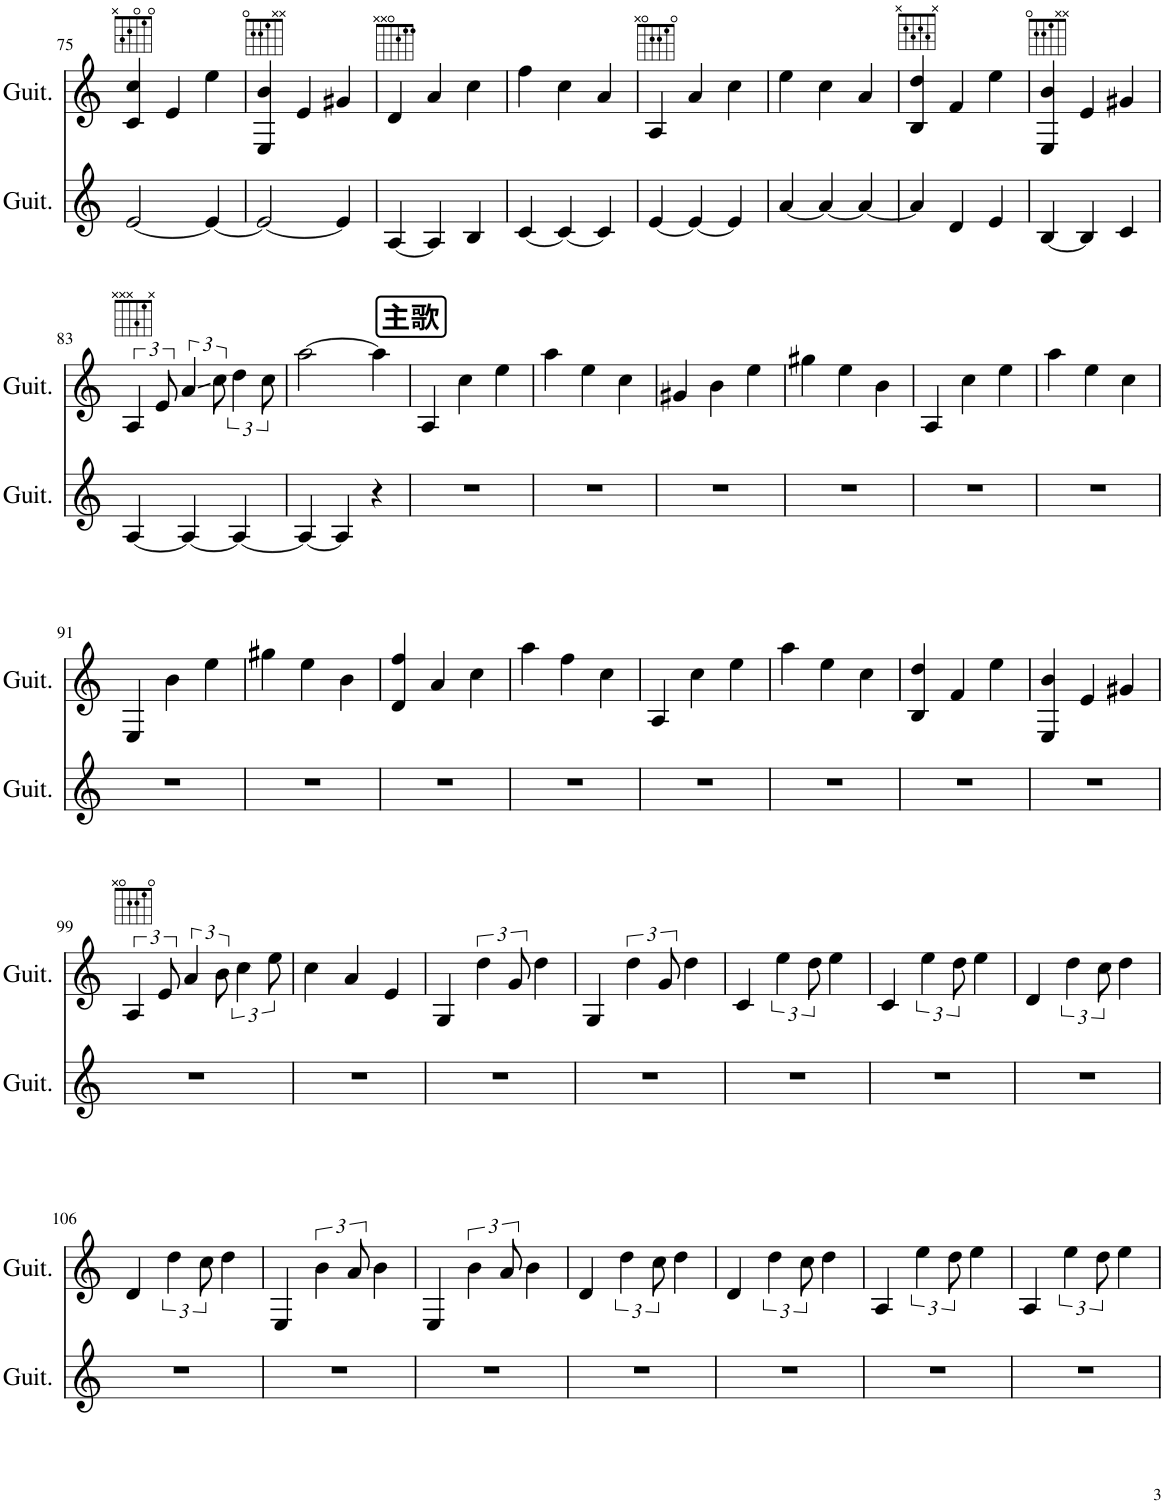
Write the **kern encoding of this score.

**kern	**kern
*part2	*part1
*staff2	*staff1
*I"吉他	*I"吉他
!!LO:PB:g=z
*clefG2	*clefG2
*Trd7c12	*Trd7c12
*k[]	*k[]
*M3/4	*M3/4
=75	=75
[2e/	4c/ 4cc/
.	4e/
4e/_	4ee\
=76	=76
2e/_	4E/ 4b/
.	4e/
4e/]	4g#X/
=77	=77
[4A/	4d/
4A/]	4a/
4B/	4cc\
=78	=78
[4c/	4ff\
4c/_	4cc\
4c/]	4a/
=79	=79
[4e/	4A/
4e/_	4a/
4e/]	4cc\
=80	=80
[4a/	4ee\
4a/_	4cc\
4a/_	4a/
=81	=81
4a/]	4B/ 4dd/
4d/	4f/
4e/	4ee\
=82	=82
[4B/	4E/ 4b/
4B/]	4e/
4c/	4g#X/
!!LO:LB:g=z
=83	=83
[4A/	6A/
.	12e/
4A/_	6a/
.	12cc\
4A/_	6dd\
.	12cc\
=84	=84
4A/_	[2aa\
4A/]	.
4r	4aa\]
!!LO:REH:place=s1:a:B:cj:fs=14:t=主歌
=85	=85
2.r	4A/
.	4cc\
.	4ee\
=86	=86
2.r	4aa\
.	4ee\
.	4cc\
=87	=87
2.r	4g#X/
.	4b\
.	4ee\
=88	=88
2.r	4gg#X\
.	4ee\
.	4b\
=89	=89
2.r	4A/
.	4cc\
.	4ee\
=90	=90
2.r	4aa\
.	4ee\
.	4cc\
!!LO:LB:g=z
=91	=91
2.r	4E/
.	4b\
.	4ee\
=92	=92
2.r	4gg#X\
.	4ee\
.	4b\
=93	=93
2.r	4d/ 4ff/
.	4a/
.	4cc\
=94	=94
2.r	4aa\
.	4ff\
.	4cc\
=95	=95
2.r	4A/
.	4cc\
.	4ee\
=96	=96
2.r	4aa\
.	4ee\
.	4cc\
=97	=97
2.r	4B/ 4dd/
.	4f/
.	4ee\
=98	=98
2.r	4E/ 4b/
.	4e/
.	4g#X/
!!LO:LB:g=z
=99	=99
2.r	6A/
.	12e/
.	6a/
.	12b\
.	6cc\
.	12ee\
=100	=100
2.r	4cc\
.	4a/
.	4e/
=101	=101
2.r	4G/
.	6dd\
.	12g/
.	4dd\
=102	=102
2.r	4G/
.	6dd\
.	12g/
.	4dd\
=103	=103
2.r	4c/
.	6ee\
.	12dd\
.	4ee\
=104	=104
2.r	4c/
.	6ee\
.	12dd\
.	4ee\
=105	=105
2.r	4d/
.	6dd\
.	12cc\
.	4dd\
!!LO:LB:g=z
=106	=106
2.r	4d/
.	6dd\
.	12cc\
.	4dd\
=107	=107
2.r	4E/
.	6b\
.	12a/
.	4b\
=108	=108
2.r	4E/
.	6b\
.	12a/
.	4b\
=109	=109
2.r	4d/
.	6dd\
.	12cc\
.	4dd\
=110	=110
2.r	4d/
.	6dd\
.	12cc\
.	4dd\
=111	=111
2.r	4A/
.	6ee\
.	12dd\
.	4ee\
=112	=112
2.r	4A/
.	6ee\
.	12dd\
.	4ee\
=	=
*-	*-
